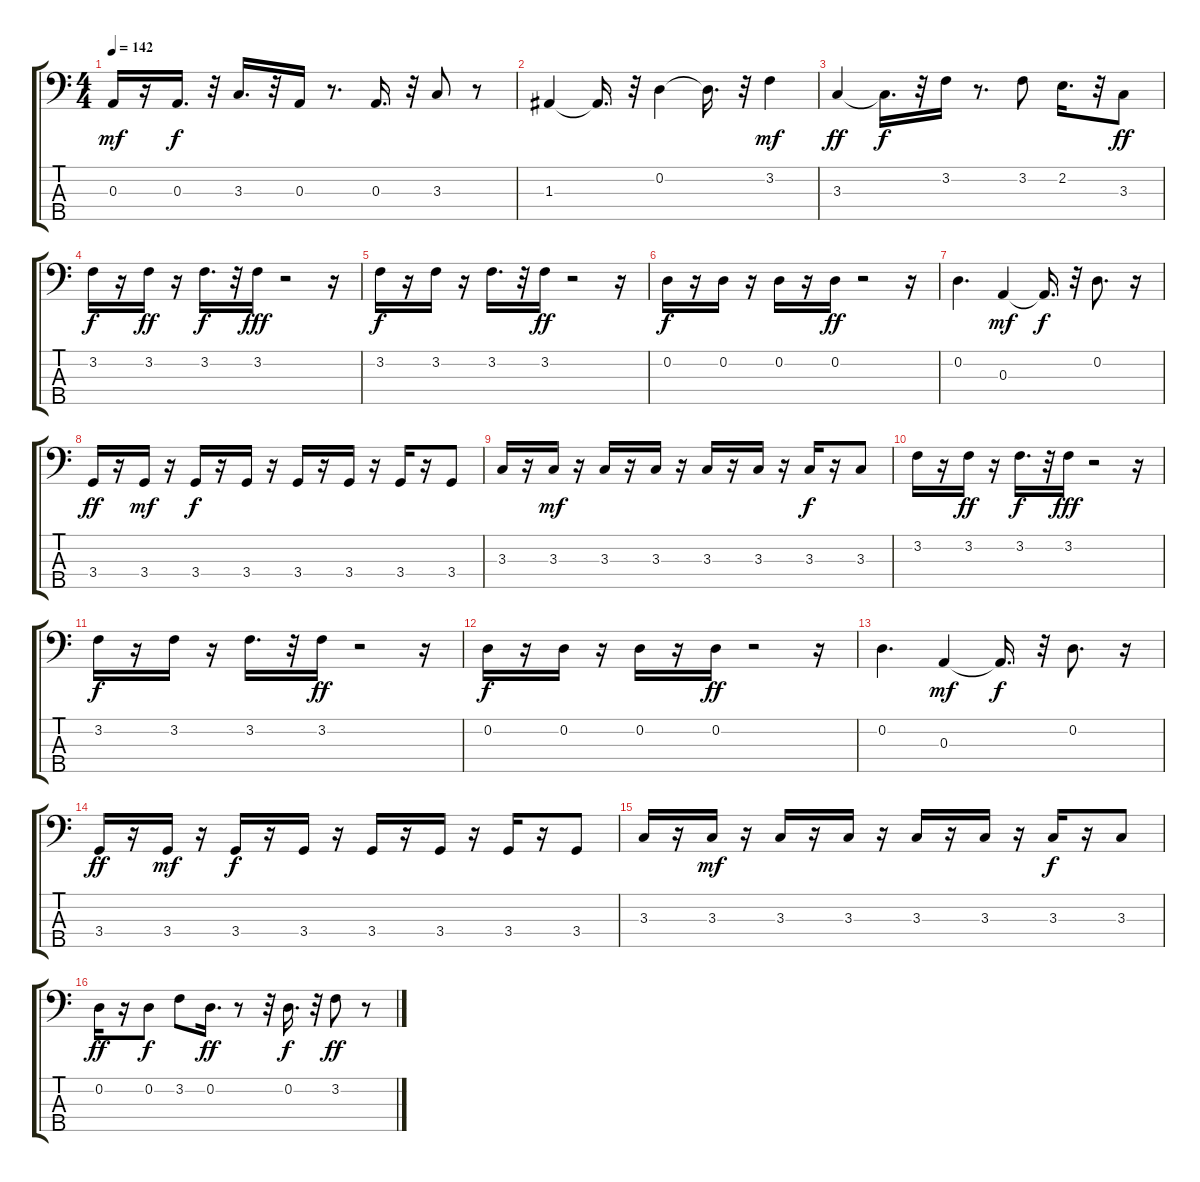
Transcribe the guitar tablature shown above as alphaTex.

\track "" {instrument electricbasspick}
\staff {score tabs}
\tuning (G2 D2 A1 E1 B0) {hide}
\ts (4 4)
\tempo 142
\clef f4
\ks c
0.3.16{dy mf} r.16 0.3.16{d dy f} r.32 3.3.16{d} r.32 0.3.16 r.8{d} 0.3.16{d} r.32 3.3.8 r.8 |
1.3.4 1.3{t}.16{d} r.32 0.2.4 0.2{t}.16{d} r.32 3.2.4{dy mf} |
3.3.4{dy ff} 3.3{t}.16{d dy f} r.32 3.2.16 r.8{d} 3.2.8 2.2.16{d} r.32 3.3.8{dy ff} |
3.2.16{dy f} r.16 3.2.16{dy ff} r.16 3.2.16{d dy f} r.32 3.2.16{dy fff} r.2 r.16 |
3.2.16{dy f} r.16 3.2.16 r.16 3.2.16{d} r.32 3.2.16{dy ff} r.2 r.16 |
0.2.16{dy f} r.16 0.2.16 r.16 0.2.16 r.16 0.2.16{dy ff} r.2 r.16 |
0.2.4{d} 0.3.4{dy mf} 0.3{t}.16{d dy f} r.32 0.2.8{d} r.16 |
3.4.16{dy ff} r.16 3.4.16{dy mf} r.16 3.4.16{dy f} r.16 3.4.16 r.16 3.4.16 r.16 3.4.16 r.16 3.4.16 r.16 3.4.8 |
3.3.16 r.16 3.3.16{dy mf} r.16 3.3.16 r.16 3.3.16 r.16 3.3.16 r.16 3.3.16 r.16 3.3.16{dy f} r.16 3.3.8 |
3.2.16 r.16 3.2.16{dy ff} r.16 3.2.16{d dy f} r.32 3.2.16{dy fff} r.2 r.16 |
3.2.16{dy f} r.16 3.2.16 r.16 3.2.16{d} r.32 3.2.16{dy ff} r.2 r.16 |
0.2.16{dy f} r.16 0.2.16 r.16 0.2.16 r.16 0.2.16{dy ff} r.2 r.16 |
0.2.4{d} 0.3.4{dy mf} 0.3{t}.16{d dy f} r.32 0.2.8{d} r.16 |
3.4.16{dy ff} r.16 3.4.16{dy mf} r.16 3.4.16{dy f} r.16 3.4.16 r.16 3.4.16 r.16 3.4.16 r.16 3.4.16 r.16 3.4.8 |
3.3.16 r.16 3.3.16{dy mf} r.16 3.3.16 r.16 3.3.16 r.16 3.3.16 r.16 3.3.16 r.16 3.3.16{dy f} r.16 3.3.8 |
0.2.16{dy ff} r.16 0.2.8{dy f} 3.2.8 0.2.16{d dy ff} r.8 r.32 0.2.16{d dy f} r.32 3.2.8{dy ff} r.8
